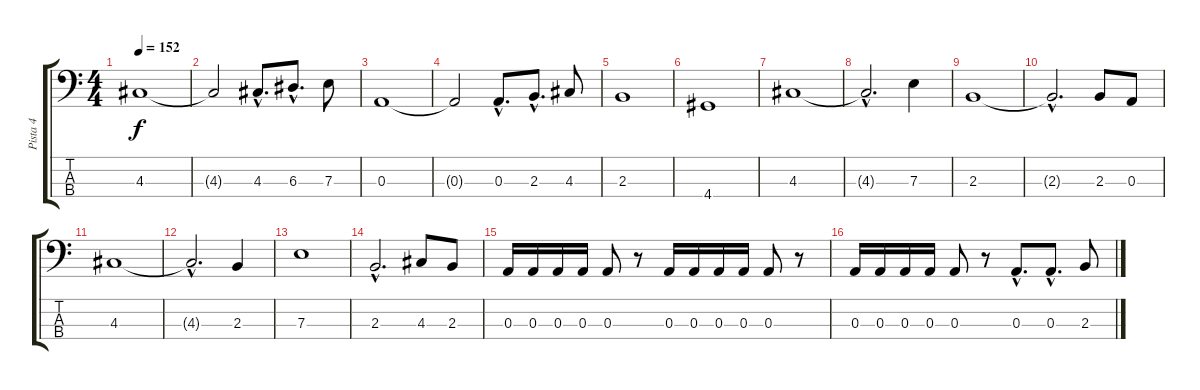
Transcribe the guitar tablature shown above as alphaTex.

\track ("Pista 4" "Pista 4") {instrument electricbasspick}
\staff {score tabs}
\tuning (G2 D2 A1 E1) {hide}
\ts (4 4)
\tempo 152
\clef f4
\ks c
4.3.1{dy f} |
4.3{t}.2 4.3{hac}.8{d} 6.3{hac}.8{d} 7.3.8 |
0.3.1 |
0.3{t}.2 0.3{hac}.8{d} 2.3{hac}.8{d} 4.3.8 |
2.3.1 |
4.4.1 |
4.3.1 |
4.3{hac t}.2{d} 7.3.4 |
2.3.1 |
2.3{hac t}.2{d} 2.3.8 0.3.8 |
4.3.1 |
4.3{hac t}.2{d} 2.3.4 |
7.3.1 |
2.3{hac}.2{d} 4.3.8 2.3.8 |
0.3.16 0.3.16 0.3.16 0.3.16 0.3.8 r.8 0.3.16 0.3.16 0.3.16 0.3.16 0.3.8 r.8 |
0.3.16 0.3.16 0.3.16 0.3.16 0.3.8 r.8 0.3{hac}.8{d} 0.3{hac}.8{d} 2.3.8
